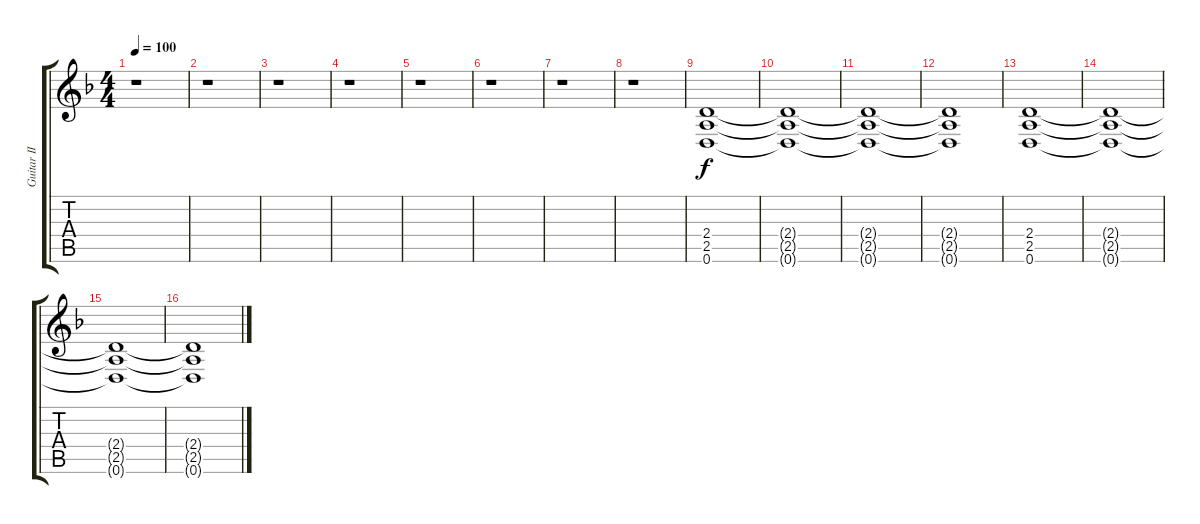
\track ("Guitar II" "Guitar II") {instrument distortionguitar}
\staff {score tabs}
\tuning (D4 A3 F3 C3 G2 D2) {hide}
\ts (4 4)
\tempo 100
\clef g2
\ks dminor
r.1{dy f instrument distortionguitar} |
r.1 |
r.1 |
r.1 |
r.1 |
r.1 |
r.1 |
r.1 |
(2.4 2.5 0.6).1{volume 11} |
(2.4{t} 2.5{t} 0.6{t}).1 |
(2.4{t} 2.5{t} 0.6{t}).1 |
(2.4{t} 2.5{t} 0.6{t}).1 |
(2.4 2.5 0.6).1 |
(2.4{t} 2.5{t} 0.6{t}).1 |
(2.4{t} 2.5{t} 0.6{t}).1 |
(2.4{t} 2.5{t} 0.6{t}).1
